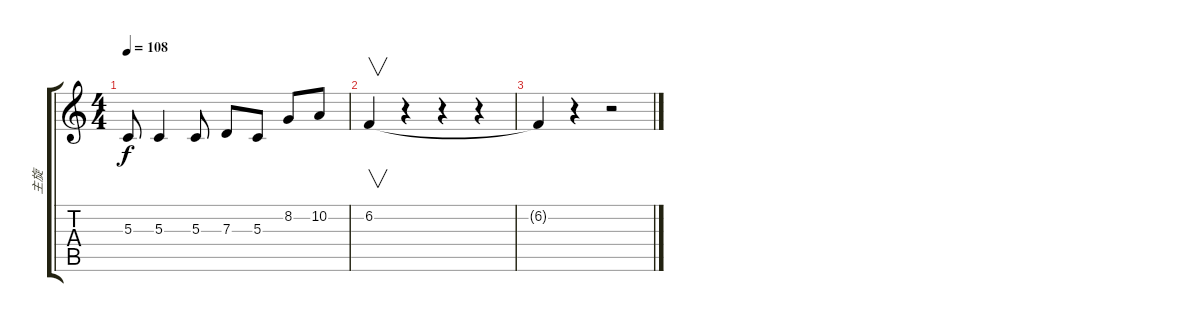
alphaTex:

\track ("主旋" "主旋") {instrument musicbox}
\staff {score tabs}
\tuning (E4 B3 G3 D3 A2 E2) {hide}
\ts (4 4)
\tempo 108
\clef g2
\ks c
5.3.8{dy f} 5.3.4 5.3.8 7.3.8 5.3.8 8.2.8 10.2.8 |
6.2.4{v} r.4 r.4 r.4 |
6.2{t}.4 r.4 r.2
